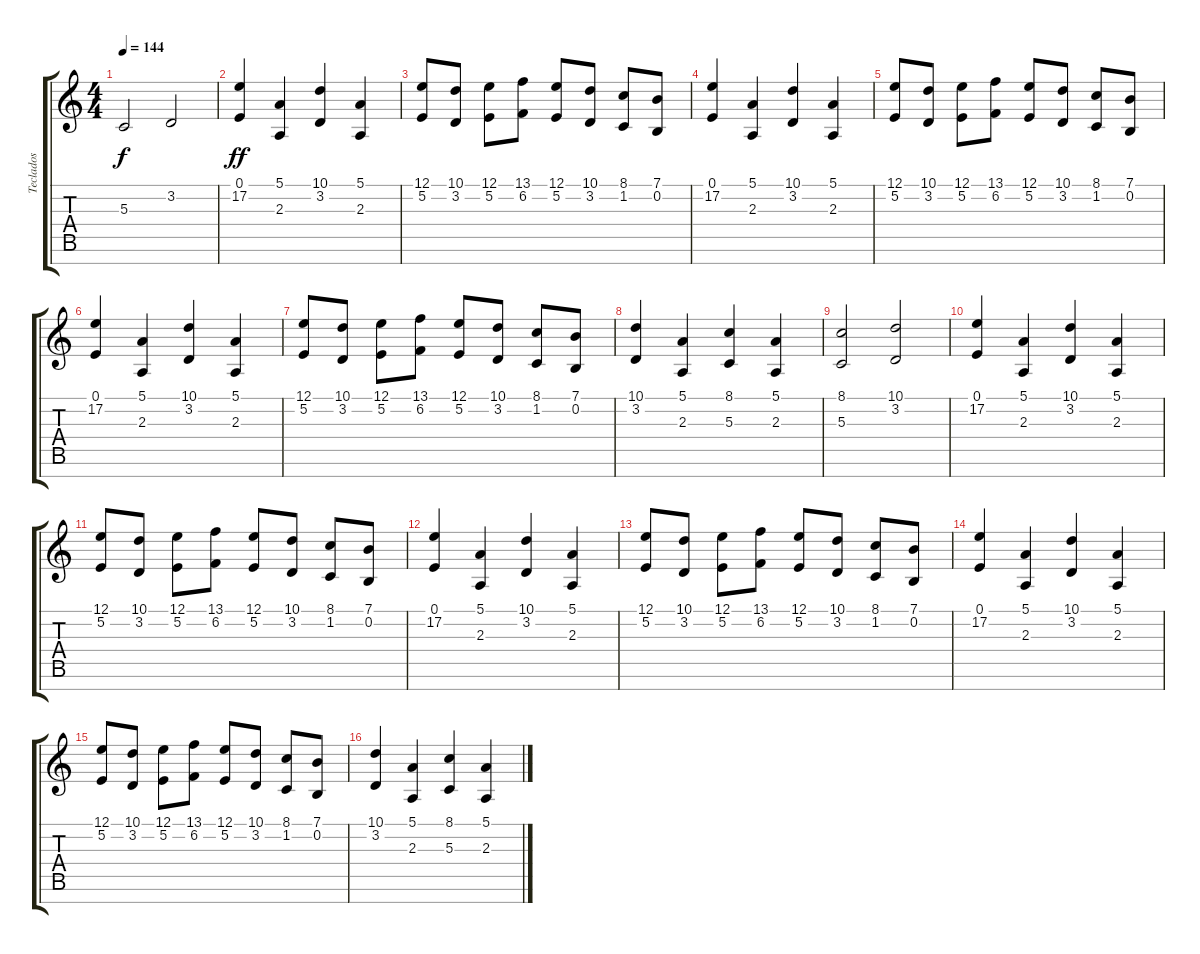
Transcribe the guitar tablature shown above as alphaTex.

\track ("Teclados" "Teclados") {instrument stringensemble1}
\staff {score tabs}
\tuning (E4 B3 G3 D3 A2 E2 B1) {hide}
\ts (4 4)
\tempo 144
\clef g2
\ks c
5.3.2{dy f} 3.2.2 |
(0.1 17.2).4{dy ff volume 13 instrument stringensemble1} (5.1 2.3).4 (10.1 3.2).4 (5.1 2.3).4 |
(12.1 5.2).8 (10.1 3.2).8 (12.1 5.2).8 (13.1 6.2).8 (12.1 5.2).8 (10.1 3.2).8 (8.1 1.2).8 (7.1 0.2).8 |
(0.1 17.2).4 (5.1 2.3).4 (10.1 3.2).4 (5.1 2.3).4 |
(12.1 5.2).8 (10.1 3.2).8 (12.1 5.2).8 (13.1 6.2).8 (12.1 5.2).8 (10.1 3.2).8 (8.1 1.2).8 (7.1 0.2).8 |
(0.1 17.2).4 (5.1 2.3).4 (10.1 3.2).4 (5.1 2.3).4 |
(12.1 5.2).8 (10.1 3.2).8 (12.1 5.2).8 (13.1 6.2).8 (12.1 5.2).8 (10.1 3.2).8 (8.1 1.2).8 (7.1 0.2).8 |
(10.1 3.2).4 (5.1 2.3).4 (8.1 5.3).4 (5.1 2.3).4 |
(8.1 5.3).2 (10.1 3.2).2 |
(0.1 17.2).4 (5.1 2.3).4 (10.1 3.2).4 (5.1 2.3).4 |
(12.1 5.2).8 (10.1 3.2).8 (12.1 5.2).8 (13.1 6.2).8 (12.1 5.2).8 (10.1 3.2).8 (8.1 1.2).8 (7.1 0.2).8 |
(0.1 17.2).4 (5.1 2.3).4 (10.1 3.2).4 (5.1 2.3).4 |
(12.1 5.2).8 (10.1 3.2).8 (12.1 5.2).8 (13.1 6.2).8 (12.1 5.2).8 (10.1 3.2).8 (8.1 1.2).8 (7.1 0.2).8 |
(0.1 17.2).4 (5.1 2.3).4 (10.1 3.2).4 (5.1 2.3).4 |
(12.1 5.2).8 (10.1 3.2).8 (12.1 5.2).8 (13.1 6.2).8 (12.1 5.2).8 (10.1 3.2).8 (8.1 1.2).8 (7.1 0.2).8 |
(10.1 3.2).4 (5.1 2.3).4 (8.1 5.3).4 (5.1 2.3).4
